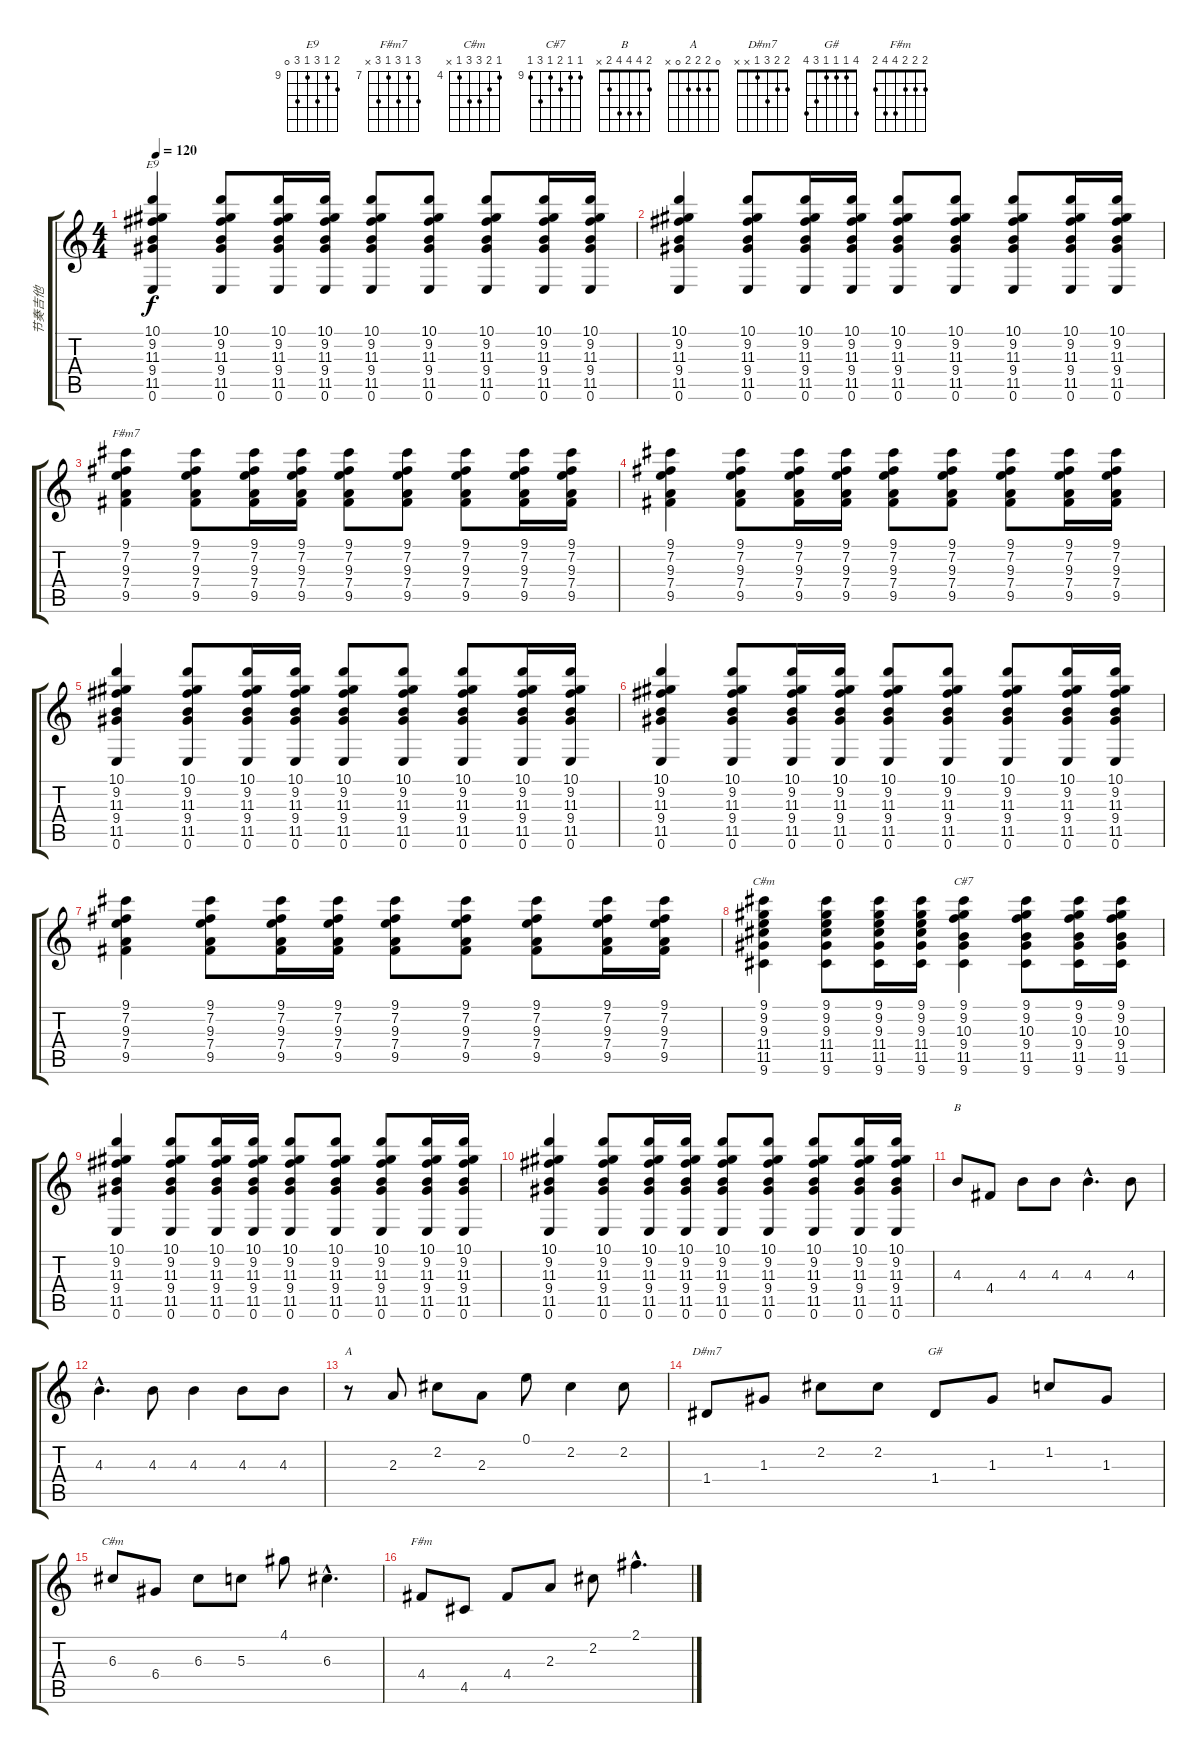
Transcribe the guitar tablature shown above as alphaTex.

\track ("节奏吉他" "节奏吉他") {instrument electricguitarclean}
\staff {score tabs}
\tuning (E4 B3 G3 D3 A2 E2) {hide}
\chord ("E9" 10 9 11 9 11 0) {firstfret 9}
\chord ("F#m7" 9 7 9 7 9 x) {firstfret 7}
\chord ("C#m" 9 9 9 11 11 9) {firstfret 9}
\chord ("C#7" 9 9 10 9 11 9) {firstfret 9}
\chord ("B" 2 4 4 4 2 x)
\chord ("A" 0 2 2 2 0 x)
\chord ("D#m7" 2 2 3 1 x x)
\chord ("G#" 4 1 1 1 3 4)
\chord ("C#m" 4 5 6 6 4 x) {firstfret 4}
\chord ("F#m" 2 2 2 4 4 2)
\ts (4 4)
\tempo 120
\clef g2
\ks c
(10.1 9.2 11.3 9.4 11.5 0.6).4{ch "E9" dy f} (10.1 9.2 11.3 9.4 11.5 0.6).8 (10.1 9.2 11.3 9.4 11.5 0.6).16 (10.1 9.2 11.3 9.4 11.5 0.6).16 (10.1 9.2 11.3 9.4 11.5 0.6).8 (10.1 9.2 11.3 9.4 11.5 0.6).8 (10.1 9.2 11.3 9.4 11.5 0.6).8 (10.1 9.2 11.3 9.4 11.5 0.6).16 (10.1 9.2 11.3 9.4 11.5 0.6).16 |
(10.1 9.2 11.3 9.4 11.5 0.6).4 (10.1 9.2 11.3 9.4 11.5 0.6).8 (10.1 9.2 11.3 9.4 11.5 0.6).16 (10.1 9.2 11.3 9.4 11.5 0.6).16 (10.1 9.2 11.3 9.4 11.5 0.6).8 (10.1 9.2 11.3 9.4 11.5 0.6).8 (10.1 9.2 11.3 9.4 11.5 0.6).8 (10.1 9.2 11.3 9.4 11.5 0.6).16 (10.1 9.2 11.3 9.4 11.5 0.6).16 |
(9.1 7.2 9.3 7.4 9.5).4{ch "F#m7"} (9.1 7.2 9.3 7.4 9.5).8 (9.1 7.2 9.3 7.4 9.5).16 (9.1 7.2 9.3 7.4 9.5).16 (9.1 7.2 9.3 7.4 9.5).8 (9.1 7.2 9.3 7.4 9.5).8 (9.1 7.2 9.3 7.4 9.5).8 (9.1 7.2 9.3 7.4 9.5).16 (9.1 7.2 9.3 7.4 9.5).16 |
(9.1 7.2 9.3 7.4 9.5).4 (9.1 7.2 9.3 7.4 9.5).8 (9.1 7.2 9.3 7.4 9.5).16 (9.1 7.2 9.3 7.4 9.5).16 (9.1 7.2 9.3 7.4 9.5).8 (9.1 7.2 9.3 7.4 9.5).8 (9.1 7.2 9.3 7.4 9.5).8 (9.1 7.2 9.3 7.4 9.5).16 (9.1 7.2 9.3 7.4 9.5).16 |
(10.1 9.2 11.3 9.4 11.5 0.6).4 (10.1 9.2 11.3 9.4 11.5 0.6).8 (10.1 9.2 11.3 9.4 11.5 0.6).16 (10.1 9.2 11.3 9.4 11.5 0.6).16 (10.1 9.2 11.3 9.4 11.5 0.6).8 (10.1 9.2 11.3 9.4 11.5 0.6).8 (10.1 9.2 11.3 9.4 11.5 0.6).8 (10.1 9.2 11.3 9.4 11.5 0.6).16 (10.1 9.2 11.3 9.4 11.5 0.6).16 |
(10.1 9.2 11.3 9.4 11.5 0.6).4 (10.1 9.2 11.3 9.4 11.5 0.6).8 (10.1 9.2 11.3 9.4 11.5 0.6).16 (10.1 9.2 11.3 9.4 11.5 0.6).16 (10.1 9.2 11.3 9.4 11.5 0.6).8 (10.1 9.2 11.3 9.4 11.5 0.6).8 (10.1 9.2 11.3 9.4 11.5 0.6).8 (10.1 9.2 11.3 9.4 11.5 0.6).16 (10.1 9.2 11.3 9.4 11.5 0.6).16 |
(9.1 7.2 9.3 7.4 9.5).4 (9.1 7.2 9.3 7.4 9.5).8 (9.1 7.2 9.3 7.4 9.5).16 (9.1 7.2 9.3 7.4 9.5).16 (9.1 7.2 9.3 7.4 9.5).8 (9.1 7.2 9.3 7.4 9.5).8 (9.1 7.2 9.3 7.4 9.5).8 (9.1 7.2 9.3 7.4 9.5).16 (9.1 7.2 9.3 7.4 9.5).16 |
(9.1 9.2 9.3 11.4 11.5 9.6).4{ch "C#m"} (9.1 9.2 9.3 11.4 11.5 9.6).8 (9.1 9.2 9.3 11.4 11.5 9.6).16 (9.1 9.2 9.3 11.4 11.5 9.6).16 (9.1 9.2 10.3 9.4 11.5 9.6).4{ch "C#7"} (9.1 9.2 10.3 9.4 11.5 9.6).8 (9.1 9.2 10.3 9.4 11.5 9.6).16 (9.1 9.2 10.3 9.4 11.5 9.6).16 |
(10.1 9.2 11.3 9.4 11.5 0.6).4 (10.1 9.2 11.3 9.4 11.5 0.6).8 (10.1 9.2 11.3 9.4 11.5 0.6).16 (10.1 9.2 11.3 9.4 11.5 0.6).16 (10.1 9.2 11.3 9.4 11.5 0.6).8 (10.1 9.2 11.3 9.4 11.5 0.6).8 (10.1 9.2 11.3 9.4 11.5 0.6).8 (10.1 9.2 11.3 9.4 11.5 0.6).16 (10.1 9.2 11.3 9.4 11.5 0.6).16 |
(10.1 9.2 11.3 9.4 11.5 0.6).4 (10.1 9.2 11.3 9.4 11.5 0.6).8 (10.1 9.2 11.3 9.4 11.5 0.6).16 (10.1 9.2 11.3 9.4 11.5 0.6).16 (10.1 9.2 11.3 9.4 11.5 0.6).8 (10.1 9.2 11.3 9.4 11.5 0.6).8 (10.1 9.2 11.3 9.4 11.5 0.6).8 (10.1 9.2 11.3 9.4 11.5 0.6).16 (10.1 9.2 11.3 9.4 11.5 0.6).16 |
4.3.8{ch "B"} 4.4.8 4.3.8 4.3.8 4.3{hac}.4{d} 4.3.8 |
4.3{hac}.4{d} 4.3.8 4.3.4 4.3.8 4.3.8 |
r.8{ch "A"} 2.3.8 2.2.8 2.3.8 0.1.8 2.2.4 2.2.8 |
1.4.8{ch "D#m7"} 1.3.8 2.2.8 2.2.8 1.4.8{ch "G#"} 1.3.8 1.2.8 1.3.8 |
6.3.8{ch "C#m"} 6.4.8 6.3.8 5.3.8 4.1.8 6.3{hac}.4{d} |
4.4.8{ch "F#m"} 4.5.8 4.4.8 2.3.8 2.2.8 2.1{hac}.4{d}
